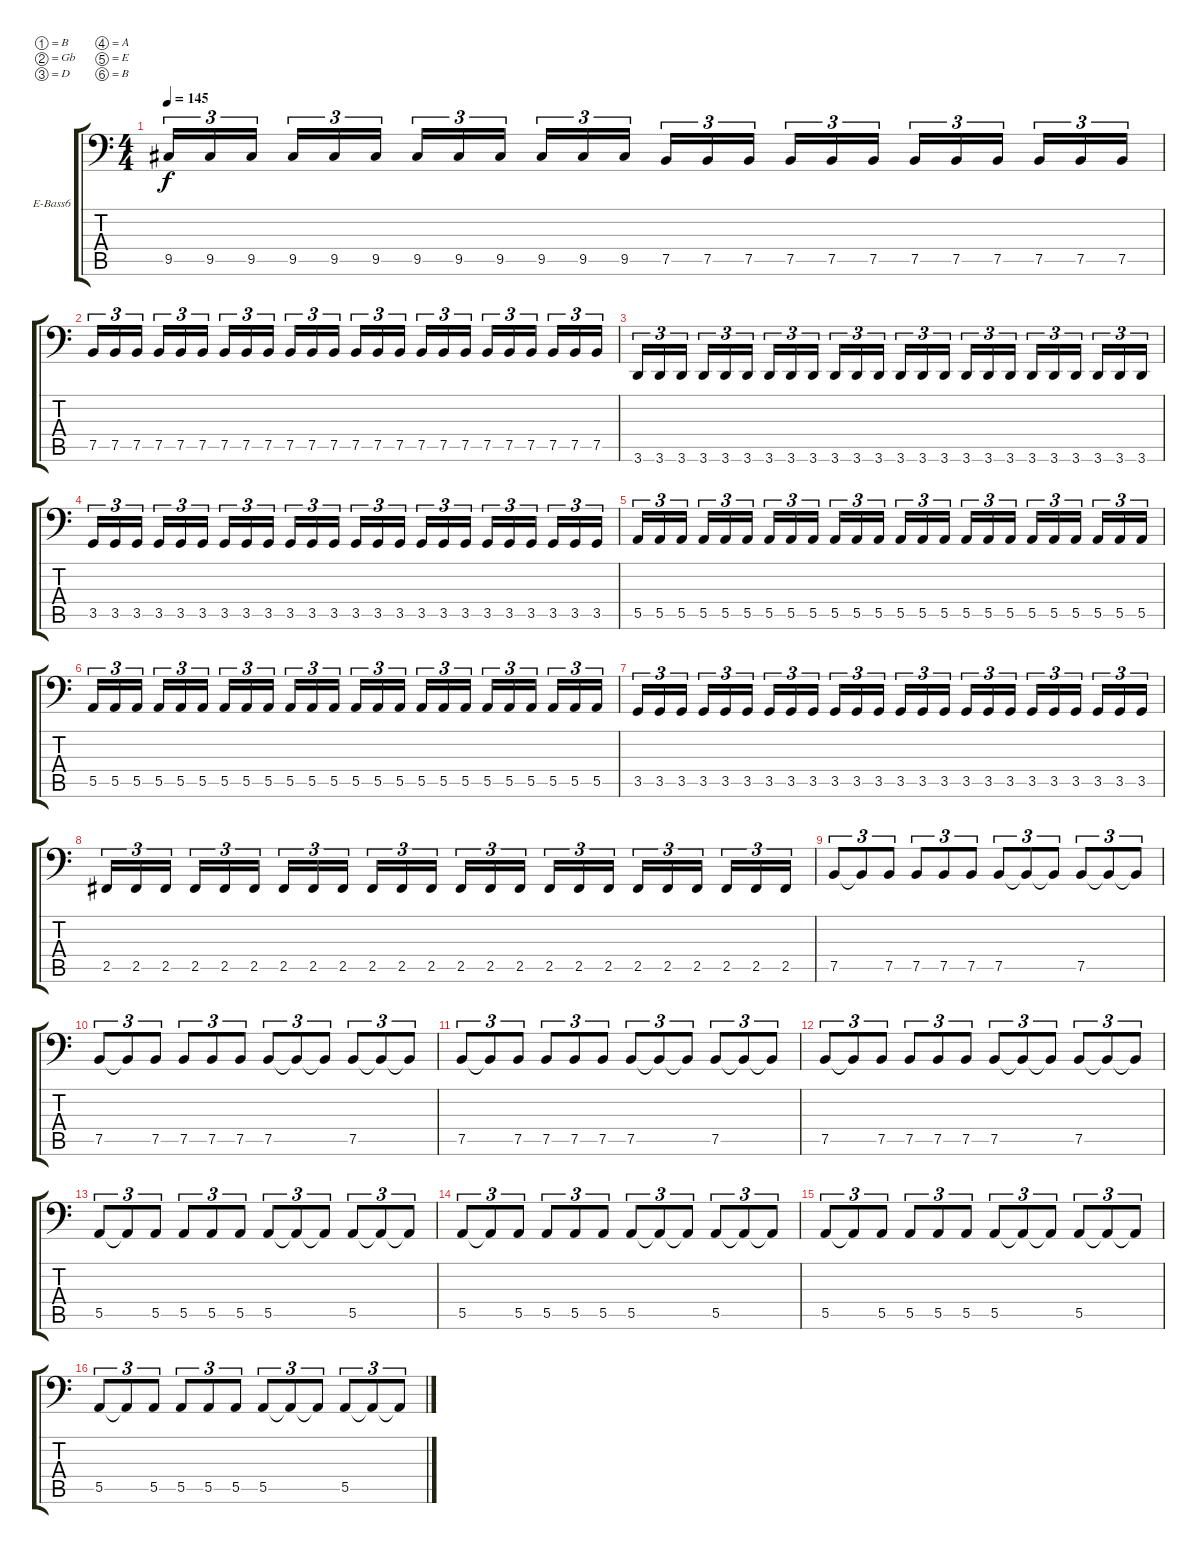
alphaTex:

\bracketExtendMode groupsimilarinstruments
\firstSystemTrackNameOrientation horizontal
\otherSystemsTrackNameOrientation horizontal
\track ("TED LUNDSTROM" "E-Bass6") {instrument electricbasspick}
\staff {score tabs}
\tuning (B2 Gb2 D2 A1 E1 B0)
\ts (4 4)
\tempo 145
\clef f4
\ks c
9.5.16{tu (3 2) dy f} 9.5.16{tu (3 2)} 9.5.16{tu (3 2)} 9.5.16{tu (3 2)} 9.5.16{tu (3 2)} 9.5.16{tu (3 2)} 9.5.16{tu (3 2)} 9.5.16{tu (3 2)} 9.5.16{tu (3 2)} 9.5.16{tu (3 2)} 9.5.16{tu (3 2)} 9.5.16{tu (3 2)} 7.5.16{tu (3 2)} 7.5.16{tu (3 2)} 7.5.16{tu (3 2)} 7.5.16{tu (3 2)} 7.5.16{tu (3 2)} 7.5.16{tu (3 2)} 7.5.16{tu (3 2)} 7.5.16{tu (3 2)} 7.5.16{tu (3 2)} 7.5.16{tu (3 2)} 7.5.16{tu (3 2)} 7.5.16{tu (3 2)} |
7.5.16{tu (3 2)} 7.5.16{tu (3 2)} 7.5.16{tu (3 2)} 7.5.16{tu (3 2)} 7.5.16{tu (3 2)} 7.5.16{tu (3 2)} 7.5.16{tu (3 2)} 7.5.16{tu (3 2)} 7.5.16{tu (3 2)} 7.5.16{tu (3 2)} 7.5.16{tu (3 2)} 7.5.16{tu (3 2)} 7.5.16{tu (3 2)} 7.5.16{tu (3 2)} 7.5.16{tu (3 2)} 7.5.16{tu (3 2)} 7.5.16{tu (3 2)} 7.5.16{tu (3 2)} 7.5.16{tu (3 2)} 7.5.16{tu (3 2)} 7.5.16{tu (3 2)} 7.5.16{tu (3 2)} 7.5.16{tu (3 2)} 7.5.16{tu (3 2)} |
3.6.16{tu (3 2)} 3.6.16{tu (3 2)} 3.6.16{tu (3 2)} 3.6.16{tu (3 2)} 3.6.16{tu (3 2)} 3.6.16{tu (3 2)} 3.6.16{tu (3 2)} 3.6.16{tu (3 2)} 3.6.16{tu (3 2)} 3.6.16{tu (3 2)} 3.6.16{tu (3 2)} 3.6.16{tu (3 2)} 3.6.16{tu (3 2)} 3.6.16{tu (3 2)} 3.6.16{tu (3 2)} 3.6.16{tu (3 2)} 3.6.16{tu (3 2)} 3.6.16{tu (3 2)} 3.6.16{tu (3 2)} 3.6.16{tu (3 2)} 3.6.16{tu (3 2)} 3.6.16{tu (3 2)} 3.6.16{tu (3 2)} 3.6.16{tu (3 2)} |
3.5.16{tu (3 2)} 3.5.16{tu (3 2)} 3.5.16{tu (3 2)} 3.5.16{tu (3 2)} 3.5.16{tu (3 2)} 3.5.16{tu (3 2)} 3.5.16{tu (3 2)} 3.5.16{tu (3 2)} 3.5.16{tu (3 2)} 3.5.16{tu (3 2)} 3.5.16{tu (3 2)} 3.5.16{tu (3 2)} 3.5.16{tu (3 2)} 3.5.16{tu (3 2)} 3.5.16{tu (3 2)} 3.5.16{tu (3 2)} 3.5.16{tu (3 2)} 3.5.16{tu (3 2)} 3.5.16{tu (3 2)} 3.5.16{tu (3 2)} 3.5.16{tu (3 2)} 3.5.16{tu (3 2)} 3.5.16{tu (3 2)} 3.5.16{tu (3 2)} |
5.5.16{tu (3 2)} 5.5.16{tu (3 2)} 5.5.16{tu (3 2)} 5.5.16{tu (3 2)} 5.5.16{tu (3 2)} 5.5.16{tu (3 2)} 5.5.16{tu (3 2)} 5.5.16{tu (3 2)} 5.5.16{tu (3 2)} 5.5.16{tu (3 2)} 5.5.16{tu (3 2)} 5.5.16{tu (3 2)} 5.5.16{tu (3 2)} 5.5.16{tu (3 2)} 5.5.16{tu (3 2)} 5.5.16{tu (3 2)} 5.5.16{tu (3 2)} 5.5.16{tu (3 2)} 5.5.16{tu (3 2)} 5.5.16{tu (3 2)} 5.5.16{tu (3 2)} 5.5.16{tu (3 2)} 5.5.16{tu (3 2)} 5.5.16{tu (3 2)} |
5.5.16{tu (3 2)} 5.5.16{tu (3 2)} 5.5.16{tu (3 2)} 5.5.16{tu (3 2)} 5.5.16{tu (3 2)} 5.5.16{tu (3 2)} 5.5.16{tu (3 2)} 5.5.16{tu (3 2)} 5.5.16{tu (3 2)} 5.5.16{tu (3 2)} 5.5.16{tu (3 2)} 5.5.16{tu (3 2)} 5.5.16{tu (3 2)} 5.5.16{tu (3 2)} 5.5.16{tu (3 2)} 5.5.16{tu (3 2)} 5.5.16{tu (3 2)} 5.5.16{tu (3 2)} 5.5.16{tu (3 2)} 5.5.16{tu (3 2)} 5.5.16{tu (3 2)} 5.5.16{tu (3 2)} 5.5.16{tu (3 2)} 5.5.16{tu (3 2)} |
3.5.16{tu (3 2)} 3.5.16{tu (3 2)} 3.5.16{tu (3 2)} 3.5.16{tu (3 2)} 3.5.16{tu (3 2)} 3.5.16{tu (3 2)} 3.5.16{tu (3 2)} 3.5.16{tu (3 2)} 3.5.16{tu (3 2)} 3.5.16{tu (3 2)} 3.5.16{tu (3 2)} 3.5.16{tu (3 2)} 3.5.16{tu (3 2)} 3.5.16{tu (3 2)} 3.5.16{tu (3 2)} 3.5.16{tu (3 2)} 3.5.16{tu (3 2)} 3.5.16{tu (3 2)} 3.5.16{tu (3 2)} 3.5.16{tu (3 2)} 3.5.16{tu (3 2)} 3.5.16{tu (3 2)} 3.5.16{tu (3 2)} 3.5.16{tu (3 2)} |
2.5.16{tu (3 2)} 2.5.16{tu (3 2)} 2.5.16{tu (3 2)} 2.5.16{tu (3 2)} 2.5.16{tu (3 2)} 2.5.16{tu (3 2)} 2.5.16{tu (3 2)} 2.5.16{tu (3 2)} 2.5.16{tu (3 2)} 2.5.16{tu (3 2)} 2.5.16{tu (3 2)} 2.5.16{tu (3 2)} 2.5.16{tu (3 2)} 2.5.16{tu (3 2)} 2.5.16{tu (3 2)} 2.5.16{tu (3 2)} 2.5.16{tu (3 2)} 2.5.16{tu (3 2)} 2.5.16{tu (3 2)} 2.5.16{tu (3 2)} 2.5.16{tu (3 2)} 2.5.16{tu (3 2)} 2.5.16{tu (3 2)} 2.5.16{tu (3 2)} |
7.5.8{tu (3 2)} 7.5{t}.8{tu (3 2)} 7.5.8{tu (3 2)} 7.5.8{tu (3 2)} 7.5.8{tu (3 2)} 7.5.8{tu (3 2)} 7.5.8{tu (3 2)} 7.5{t}.8{tu (3 2)} 7.5{t}.8{tu (3 2)} 7.5.8{tu (3 2)} 7.5{t}.8{tu (3 2)} 7.5{t}.8{tu (3 2)} |
7.5.8{tu (3 2)} 7.5{t}.8{tu (3 2)} 7.5.8{tu (3 2)} 7.5.8{tu (3 2)} 7.5.8{tu (3 2)} 7.5.8{tu (3 2)} 7.5.8{tu (3 2)} 7.5{t}.8{tu (3 2)} 7.5{t}.8{tu (3 2)} 7.5.8{tu (3 2)} 7.5{t}.8{tu (3 2)} 7.5{t}.8{tu (3 2)} |
7.5.8{tu (3 2)} 7.5{t}.8{tu (3 2)} 7.5.8{tu (3 2)} 7.5.8{tu (3 2)} 7.5.8{tu (3 2)} 7.5.8{tu (3 2)} 7.5.8{tu (3 2)} 7.5{t}.8{tu (3 2)} 7.5{t}.8{tu (3 2)} 7.5.8{tu (3 2)} 7.5{t}.8{tu (3 2)} 7.5{t}.8{tu (3 2)} |
7.5.8{tu (3 2)} 7.5{t}.8{tu (3 2)} 7.5.8{tu (3 2)} 7.5.8{tu (3 2)} 7.5.8{tu (3 2)} 7.5.8{tu (3 2)} 7.5.8{tu (3 2)} 7.5{t}.8{tu (3 2)} 7.5{t}.8{tu (3 2)} 7.5.8{tu (3 2)} 7.5{t}.8{tu (3 2)} 7.5{t}.8{tu (3 2)} |
5.5.8{tu (3 2)} 5.5{t}.8{tu (3 2)} 5.5.8{tu (3 2)} 5.5.8{tu (3 2)} 5.5.8{tu (3 2)} 5.5.8{tu (3 2)} 5.5.8{tu (3 2)} 5.5{t}.8{tu (3 2)} 5.5{t}.8{tu (3 2)} 5.5.8{tu (3 2)} 5.5{t}.8{tu (3 2)} 5.5{t}.8{tu (3 2)} |
5.5.8{tu (3 2)} 5.5{t}.8{tu (3 2)} 5.5.8{tu (3 2)} 5.5.8{tu (3 2)} 5.5.8{tu (3 2)} 5.5.8{tu (3 2)} 5.5.8{tu (3 2)} 5.5{t}.8{tu (3 2)} 5.5{t}.8{tu (3 2)} 5.5.8{tu (3 2)} 5.5{t}.8{tu (3 2)} 5.5{t}.8{tu (3 2)} |
5.5.8{tu (3 2)} 5.5{t}.8{tu (3 2)} 5.5.8{tu (3 2)} 5.5.8{tu (3 2)} 5.5.8{tu (3 2)} 5.5.8{tu (3 2)} 5.5.8{tu (3 2)} 5.5{t}.8{tu (3 2)} 5.5{t}.8{tu (3 2)} 5.5.8{tu (3 2)} 5.5{t}.8{tu (3 2)} 5.5{t}.8{tu (3 2)} |
5.5.8{tu (3 2)} 5.5{t}.8{tu (3 2)} 5.5.8{tu (3 2)} 5.5.8{tu (3 2)} 5.5.8{tu (3 2)} 5.5.8{tu (3 2)} 5.5.8{tu (3 2)} 5.5{t}.8{tu (3 2)} 5.5{t}.8{tu (3 2)} 5.5.8{tu (3 2)} 5.5{t}.8{tu (3 2)} 5.5{t}.8{tu (3 2)}
